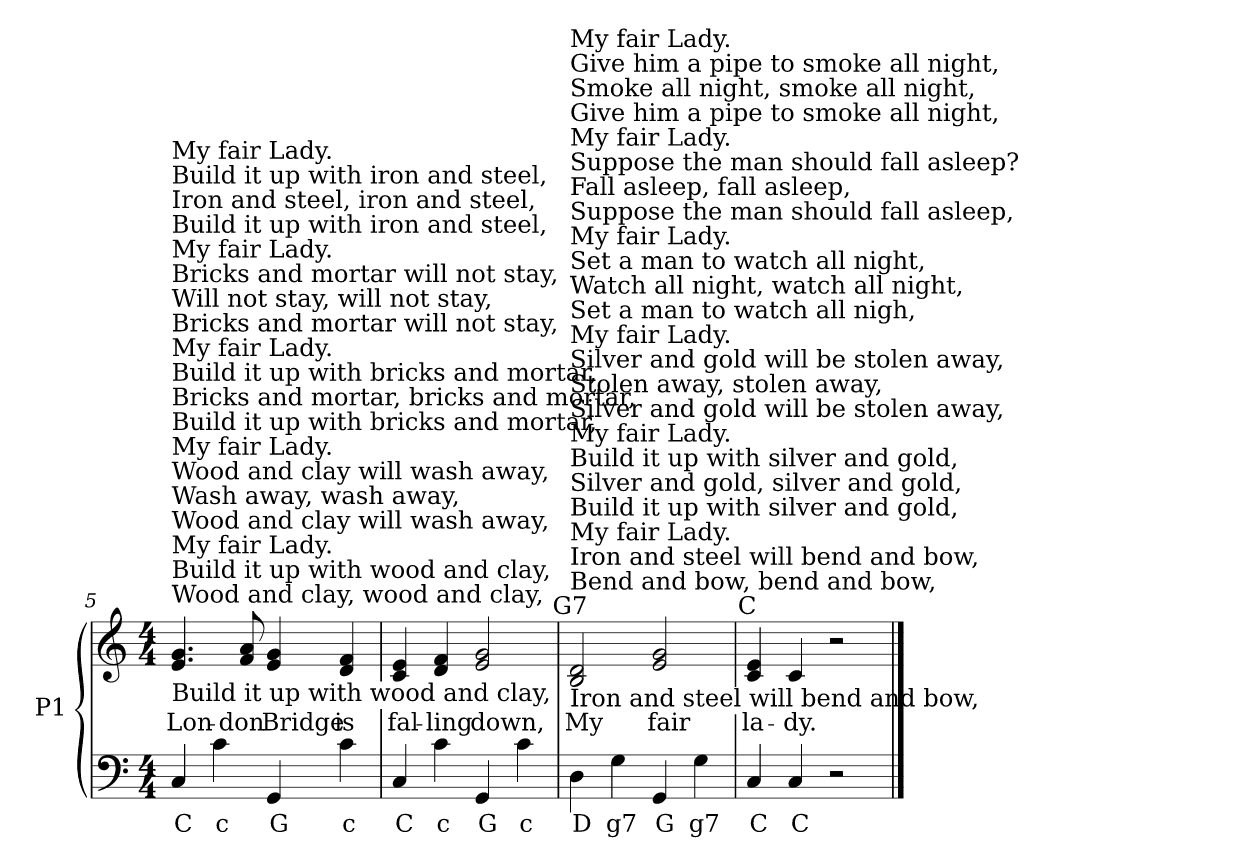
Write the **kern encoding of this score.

**kern	**text	**kern	**text
*part2	*part2	*part1	*part1
*staff2	*staff2	*staff1	*staff1
*	*	*I"P1	*
!!LO:LB:g=z
*clefF4	*	*clefG2	*
*k[]	*	*k[]	*
*C:	*	*C:	*
*M4/4	*	*M4/4	*
=5	=5	=5	=5
!	!LO:LY:b:color=#000000	!	!
!	!	!LO:TX:b:t=Build it up with wood and clay,	!
!	!	!LO:TX:t=Wood and clay, wood and clay,	!
!	!	!LO:TX:t=Build it up with wood and clay,	!
!	!	!LO:TX:t=My fair Lady.	!
!	!	!LO:TX:t=Wood and clay will wash away,	!
!	!	!LO:TX:t=Wash away, wash away,	!
!	!	!LO:TX:t=Wood and clay will wash away,	!
!	!	!LO:TX:t=My fair Lady.	!
!	!	!LO:TX:t=Build it up with bricks and mortar,	!
!	!	!LO:TX:t=Bricks and mortar, bricks and mortar,	!
!	!	!LO:TX:t=Build it up with bricks and mortar,	!
!	!	!LO:TX:t=My fair Lady.	!
!	!	!LO:TX:t=Bricks and mortar will not stay,	!
!	!	!LO:TX:t=Will not stay, will not stay,	!
!	!	!LO:TX:t=Bricks and mortar will not stay,	!
!	!	!LO:TX:t=My fair Lady.	!
!	!	!LO:TX:t=Build it up with iron and steel,	!
!	!	!LO:TX:t=Iron and steel, iron and steel,	!
!	!	!LO:TX:t=Build it up with iron and steel,	!
!	!	!LO:TX:t=My fair Lady.	!
!	!	!	!LO:LY:b:color=#000000
4Ci/	C	4.ei/ 4.gi	Lon-
!	!LO:LY:b:color=#000000	!	!
4ci\	c	.	.
!	!	!	!LO:LY:b:color=#000000
.	.	8fi/ 8ai	-don
!	!LO:LY:b:color=#000000	!	!
!	!	!	!LO:LY:b:color=#000000
4GGi/	G	4ei/ 4gi	Bridge
!	!LO:LY:b:color=#000000	!	!
!	!	!	!LO:LY:b:color=#000000
4ci\	c	4di/ 4fi	is
=6	=6	=6	=6
!	!LO:LY:b:color=#000000	!	!
!	!	!	!LO:LY:b:color=#000000
4Ci/	C	4ci/ 4ei	fal-
!	!LO:LY:b:color=#000000	!	!
!	!	!	!LO:LY:b:color=#000000
4ci\	c	4di/ 4fi	-ling
!	!LO:LY:b:color=#000000	!	!
!	!	!	!LO:LY:b:color=#000000
4GGi/	G	2ei/ 2gi	down,
!	!LO:LY:b:color=#000000	!	!
4ci\	c	.	.
=7	=7	=7	=7
!	!LO:LY:b:color=#000000	!	!
!	!	!LO:TX:a:cj:t=G7	!
!	!	!LO:TX:b:t=Iron and steel will bend and bow,	!
!	!	!LO:TX:t=Bend and bow, bend and bow,	!
!	!	!LO:TX:t=Iron and steel will bend and bow,	!
!	!	!LO:TX:t=My fair Lady.	!
!	!	!LO:TX:t=Build it up with silver and gold,	!
!	!	!LO:TX:t=Silver and gold, silver and gold,	!
!	!	!LO:TX:t=Build it up with silver and gold,	!
!	!	!LO:TX:t=My fair Lady.	!
!	!	!LO:TX:t=Silver and gold will be stolen away,	!
!	!	!LO:TX:t=Stolen away, stolen away,	!
!	!	!LO:TX:t=Silver and gold will be stolen away,	!
!	!	!LO:TX:t=My fair Lady.	!
!	!	!LO:TX:t=Set a man to watch all nigh,	!
!	!	!LO:TX:t=Watch all night, watch all night,	!
!	!	!LO:TX:t=Set a man to watch all night,	!
!	!	!LO:TX:t=My fair Lady.	!
!	!	!LO:TX:t=Suppose the man should fall asleep,	!
!	!	!LO:TX:t=Fall asleep, fall asleep,	!
!	!	!LO:TX:t=Suppose the man should fall asleep?	!
!	!	!LO:TX:t=My fair Lady.	!
!	!	!LO:TX:t=Give him a pipe to smoke all night,	!
!	!	!LO:TX:t=Smoke all night, smoke all night,	!
!	!	!LO:TX:t=Give him a pipe to smoke all night,	!
!	!	!LO:TX:t=My fair Lady.	!
!	!	!	!LO:LY:b:color=#000000
4Di\	D	2Bi/ 2di	My
!	!LO:LY:b:color=#000000	!	!
4Gi\	g7	.	.
!	!LO:LY:b:color=#000000	!	!
!	!	!	!LO:LY:b:color=#000000
4GGi/	G	2ei/ 2gi	fair
!	!LO:LY:b:color=#000000	!	!
4Gi\	g7	.	.
=8	=8	=8	=8
!	!LO:LY:b:color=#000000	!	!
!	!	!LO:TX:a:cj:t=C	!
!	!	!	!LO:LY:b:color=#000000
4Ci/	C	4ci/ 4ei	la-
!	!LO:LY:b:color=#000000	!	!
!	!	!	!LO:LY:b:color=#000000
4Ci/	C	4ci/	-dy.
2r	.	2r	.
==	==	==	==
*-	*-	*-	*-
